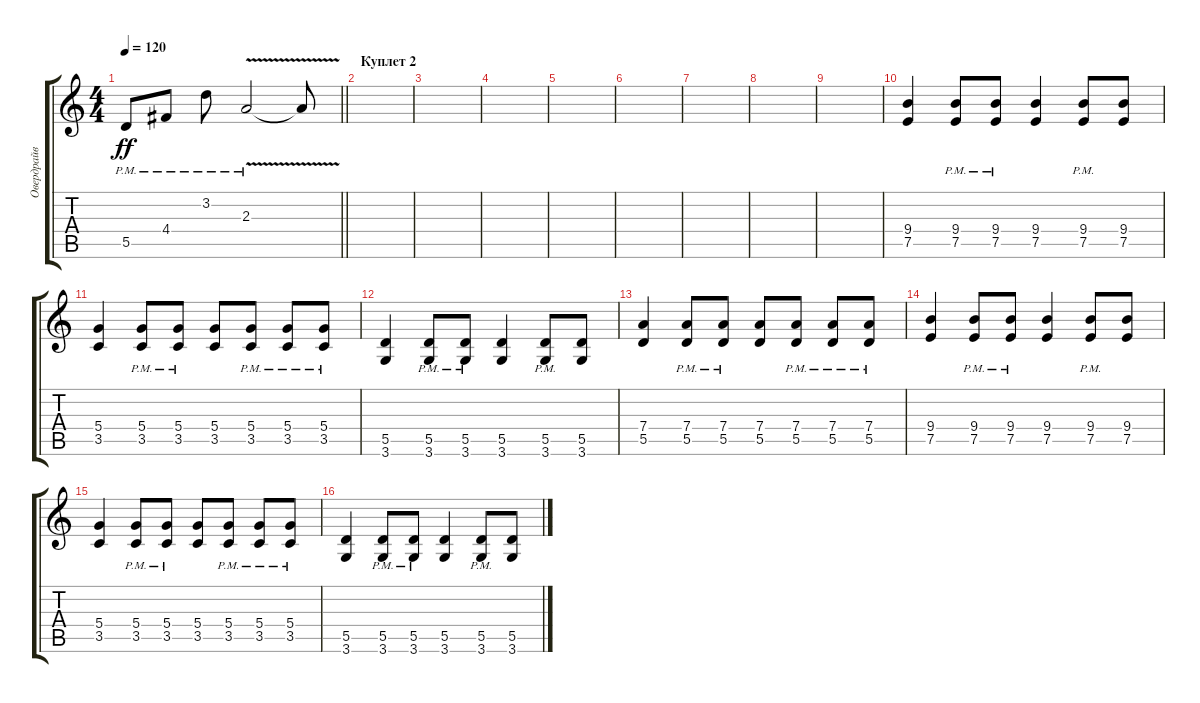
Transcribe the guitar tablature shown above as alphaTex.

\track ("Овердрайв" "Овердрайв") {instrument overdrivenguitar}
\staff {score tabs}
\tuning (E4 B3 G3 D3 A2 E2) {hide}
\ts (4 4)
\tempo 120
\clef g2
\barLineRight lightlight
\ks c
5.5{pm}.8{dy ff} 4.4{pm}.8 3.2{pm}.8 2.3{v pm}.2 2.3{t}.8 |
\section ("" "Куплет 2")
|
|
|
|
|
|
|
|
(9.4 7.5).4 (9.4{pm} 7.5{pm}).8 (9.4{pm} 7.5{pm}).8 (9.4 7.5).4 (9.4{pm} 7.5{pm}).8 (9.4 7.5).8 |
(5.4 3.5).4 (5.4{pm} 3.5{pm}).8 (5.4{pm} 3.5{pm}).8 (5.4 3.5).8 (5.4{pm} 3.5{pm}).8 (5.4 3.5{pm}).8 (5.4{pm} 3.5{pm}).8 |
(5.5 3.6).4 (5.5{pm} 3.6).8 (5.5{pm} 3.6).8 (5.5 3.6).4 (5.5{pm} 3.6).8 (5.5 3.6).8 |
(7.4 5.5).4 (7.4{pm} 5.5{pm}).8 (7.4{pm} 5.5{pm}).8 (7.4 5.5).8 (7.4{pm} 5.5{pm}).8 (7.4{pm} 5.5{pm}).8 (7.4{pm} 5.5{pm}).8 |
(9.4 7.5).4 (9.4{pm} 7.5{pm}).8 (9.4{pm} 7.5{pm}).8 (9.4 7.5).4 (9.4{pm} 7.5{pm}).8 (9.4 7.5).8 |
(5.4 3.5).4 (5.4{pm} 3.5{pm}).8 (5.4{pm} 3.5{pm}).8 (5.4 3.5).8 (5.4{pm} 3.5{pm}).8 (5.4 3.5{pm}).8 (5.4{pm} 3.5{pm}).8 |
(5.5 3.6).4 (5.5{pm} 3.6).8 (5.5{pm} 3.6).8 (5.5 3.6).4 (5.5{pm} 3.6).8 (5.5 3.6).8
